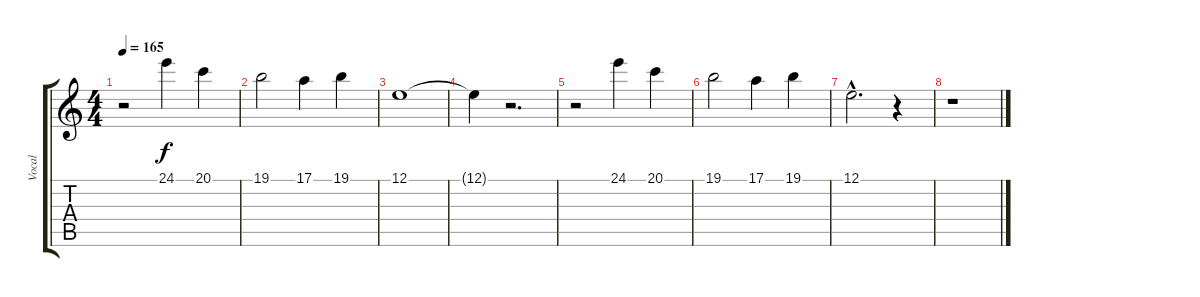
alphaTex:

\track ("Vocal" "Vocal") {instrument lead6voice}
\staff {score tabs}
\tuning (E4 B3 G3 D3 A2 E2) {hide}
\ts (4 4)
\tempo 165
\clef g2
\ks c
r.2{dy f} 24.1.4 20.1.4 |
19.1.2 17.1.4 19.1.4 |
12.1.1 |
12.1{t}.4 r.2{d} |
r.2 24.1.4 20.1.4 |
19.1.2 17.1.4 19.1.4 |
12.1{hac}.2{d} r.4 |
r.1
